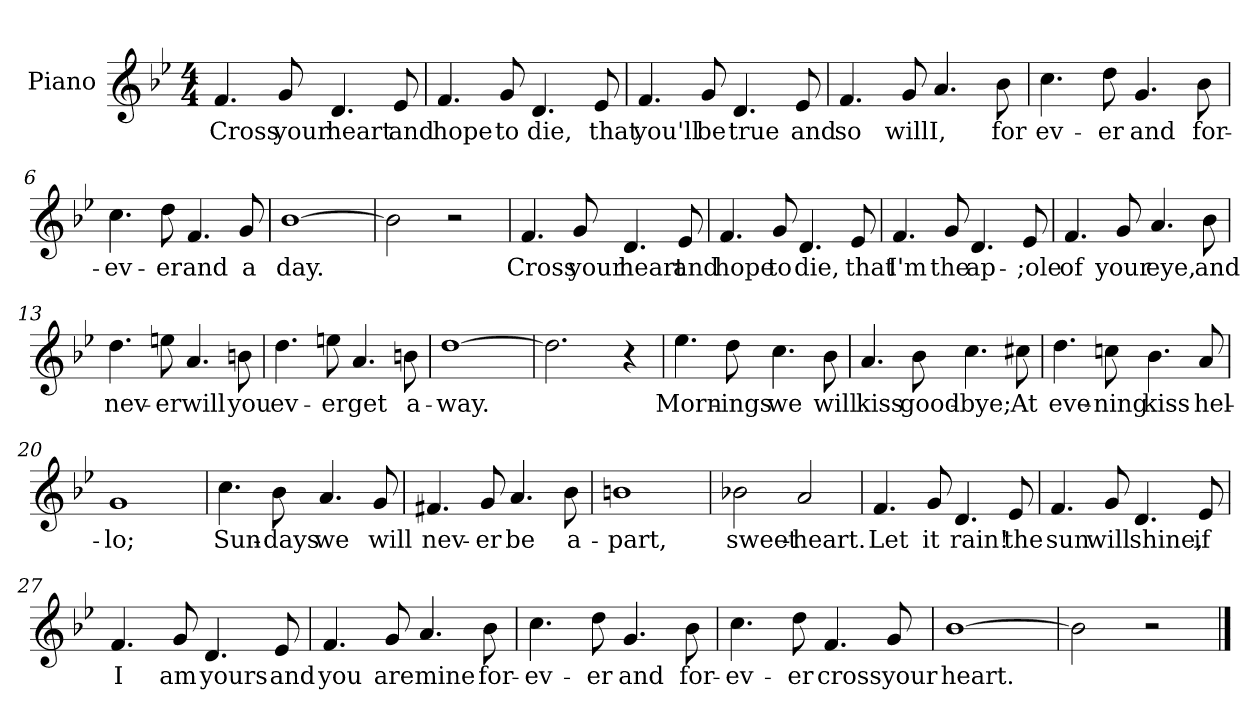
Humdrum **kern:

**kern	**text
*part1	*part1
*staff1	*staff1
*I"Piano	*
*I'Pno.	*
*clefG2	*
*k[b-e-]	*
*B-:	*
*M4/4	*
=1	=1
4.f/	Cross
8g/	your
4.d/	heart
8e-/	and
=2	=2
4.f/	hope
8g/	to
4.d/	die,
8e-/	that
=3	=3
4.f/	you'll
8g/	be
4.d/	true
8e-/	and
!!LO:LB:g=z
=4	=4
4.f/	so
8g/	will
4.a/	I,
8b-\	for
=5	=5
4.cc\	ev-
8dd\	-er
4.g/	and
8b-\	for-
=6	=6
4.cc\	-ev-
8dd\	-er
4.f/	and
8g/	a
=7	=7
[1b-	day.
=8	=8
2b-\]	.
2r	.
!!LO:LB:g=z
=9	=9
4.f/	Cross
8g/	your
4.d/	heart
8e-/	and
=10	=10
4.f/	hope
8g/	to
4.d/	die,
8e-/	that
=11	=11
4.f/	I'm
8g/	the
4.d/	ap-
8e-/	-;ole
!!LO:LB:g=z
=12	=12
4.f/	of
8g/	your
4.a/	eye,
8b-\	and
=13	=13
4.dd\	nev-
8een\	-er
4.a/	will
8bn\	you
=14	=14
4.dd\	ev-
8een\	-er
4.a/	get
8bn\	a-
=15	=15
[1dd	-way.
=16	=16
2.dd\]	.
4r	.
!!LO:LB:g=z
=17	=17
4.ee-\	Morn-
8dd\	-ings
4.cc\	we
8b-\	will
=18	=18
4.a/	kiss
8b-\	good-
4.cc\	-bye;
8cc#X\	At
=19	=19
4.dd\	eve-
8ccn\	-ning
4.b-\	kiss
8a/	hel-
=20	=20
1g	-lo;
!!LO:LB:g=z
=21	=21
4.cc\	Sun-
8b-\	-days
4.a/	we
8g/	will
=22	=22
4.f#X/	nev-
8g/	-er
4.a/	be
8b-\	a-
=23	=23
1bn	-part,
=24	=24
2b-X\	sweet-
2a/	-heart.
!!LO:LB:g=z
=25	=25
4.f/	Let
8g/	it
4.d/	rain!
8e-/	the
=26	=26
4.f/	sun
8g/	will
4.d/	shine,
8e-/	if
=27	=27
4.f/	I
8g/	am
4.d/	yours
8e-/	and
!!LO:LB:g=z
=28	=28
4.f/	you
8g/	are
4.a/	mine
8b-\	for-
=29	=29
4.cc\	-ev-
8dd\	-er
4.g/	and
8b-\	for-
=30	=30
4.cc\	-ev-
8dd\	-er
4.f/	cross
8g/	your
=31	=31
[1b-	heart.
=32	=32
2b-\]	.
2r	.
==	==
*-	*-
